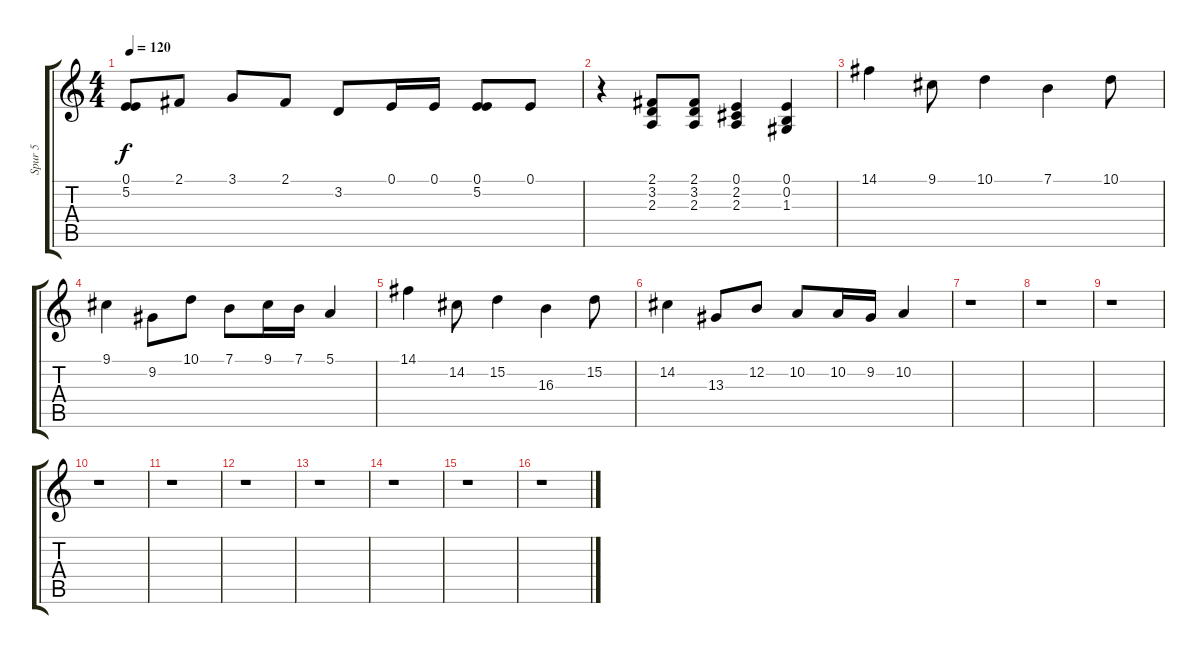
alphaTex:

\track ("Spur 5" "Spur 5") {instrument synthstrings1}
\staff {score tabs}
\tuning (E4 B3 G3 D3 A2 E2) {hide}
\ts (4 4)
\tempo 120
\clef g2
\ks c
(0.1 5.2).8{dy f} 2.1.8 3.1.8 2.1.8 3.2.8 0.1.16 0.1.16 (0.1 5.2).8 0.1.8 |
r.4 (2.1 3.2 2.3).8 (2.1 3.2 2.3).8 (0.1 2.2 2.3).4 (0.1 0.2 1.3).4 |
14.1.4 9.1.8 10.1.4 7.1.4 10.1.8 |
9.1.4 9.2.8 10.1.8 7.1.8 9.1.16 7.1.16 5.1.4 |
14.1.4 14.2.8 15.2.4 16.3.4 15.2.8 |
14.2.4 13.3.8 12.2.8 10.2.8 10.2.16 9.2.16 10.2.4 |
r.1 |
r.1 |
r.1 |
r.1 |
r.1 |
r.1 |
r.1 |
r.1 |
r.1 |
r.1
